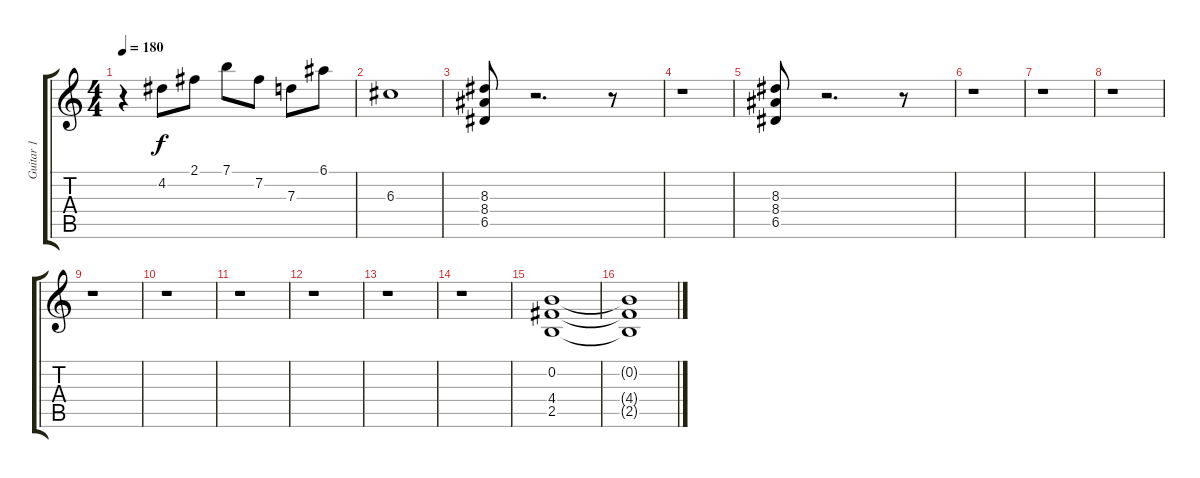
\track ("Guitar 1" "Guitar 1") {instrument distortionguitar}
\staff {score tabs}
\tuning (E4 B3 G3 D3 A2 E2) {hide}
\ts (4 4)
\tempo 180
\clef g2
\ks c
r.4{dy f} 4.2.8 2.1.8 7.1.8 7.2.8 7.3.8 6.1.8 |
6.3.1 |
(8.3 8.4 6.5).8 r.2{d} r.8 |
r.1 |
(8.3 8.4 6.5).8 r.2{d} r.8 |
r.1 |
r.1 |
r.1 |
r.1 |
r.1 |
r.1 |
r.1 |
r.1 |
r.1 |
(0.2 4.4 2.5).1 |
(0.2{t} 4.4{t} 2.5{t}).1
